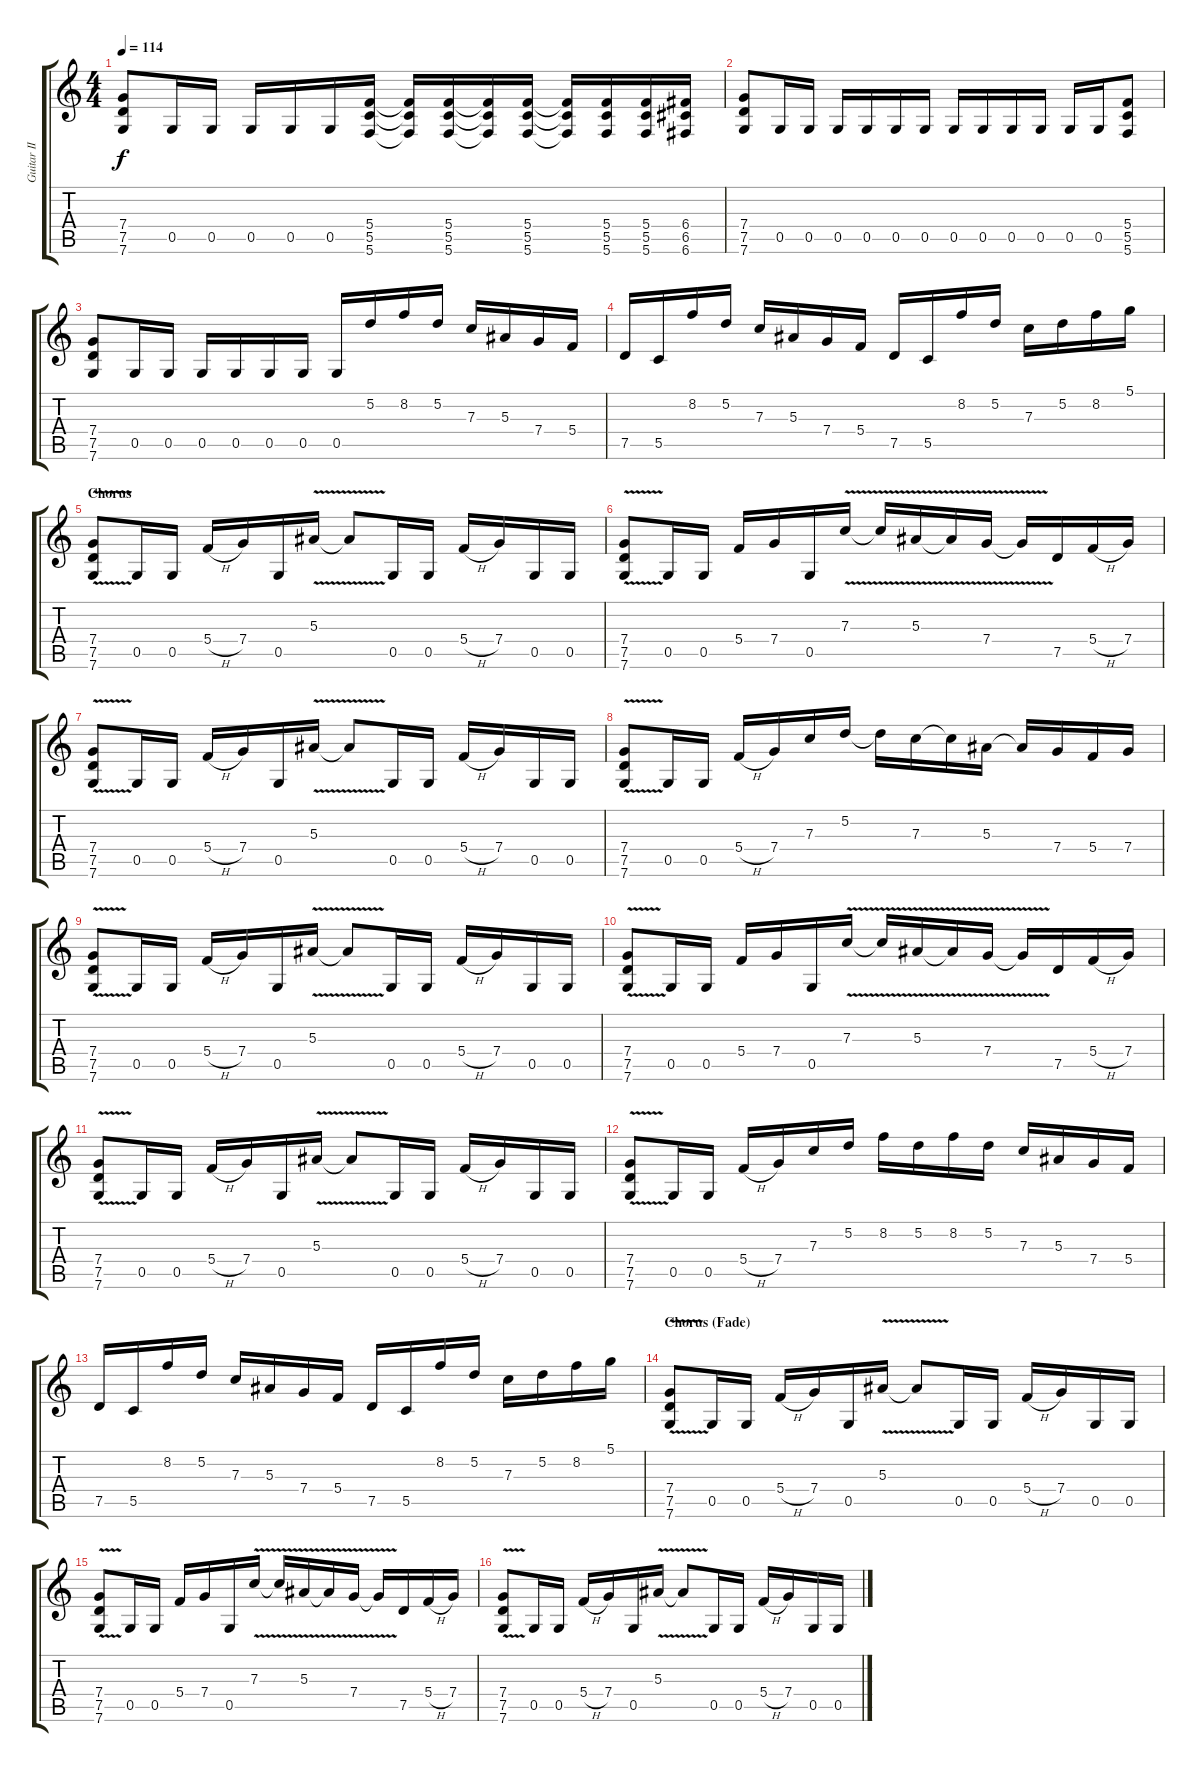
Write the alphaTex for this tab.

\track ("Guitar II" "Guitar II") {instrument overdrivenguitar}
\staff {score tabs}
\tuning (D4 A3 F3 C3 G2 C2) {hide}
\ts (4 4)
\tempo 114
\clef g2
\ks c
(7.4 7.5 7.6).8{dy f} 0.5.16 0.5.16 0.5.16 0.5.16 0.5.16 (5.4 5.5 5.6).16 (5.4{t} 5.5{t} 5.6{t}).16 (5.4 5.5 5.6).16 (5.4{t} 5.5{t} 5.6{t}).16 (5.4 5.5 5.6).16 (5.4{t} 5.5{t} 5.6{t}).16 (5.4 5.5 5.6).16 (5.4 5.5 5.6).16 (6.4 6.5 6.6).16 |
(7.4 7.5 7.6).8 0.5.16 0.5.16 0.5.16 0.5.16 0.5.16 0.5.16 0.5.16 0.5.16 0.5.16 0.5.16 0.5.16 0.5.16 (5.4 5.5 5.6).8 |
(7.4 7.5 7.6).8 0.5.16 0.5.16 0.5.16 0.5.16 0.5.16 0.5.16 0.5.16 5.2.16 8.2.16 5.2.16 7.3.16 5.3.16 7.4.16 5.4.16 |
7.5.16 5.5.16 8.2.16 5.2.16 7.3.16 5.3.16 7.4.16 5.4.16 7.5.16 5.5.16 8.2.16 5.2.16 7.3.16 5.2.16 8.2.16 5.1.16 |
\section ("" "Chorus")
(7.4{v} 7.5{v} 7.6{v}).8 0.5.16 0.5.16 5.4{h}.16 7.4.16 0.5.16 5.3{v}.16 5.3{t}.8 0.5.16 0.5.16 5.4{h}.16 7.4.16 0.5.16 0.5.16 |
(7.4{v} 7.5{v} 7.6{v}).8 0.5.16 0.5.16 5.4.16 7.4.16 0.5.16 7.3{v}.16 7.3{t}.16 5.3{v}.16 5.3{t}.16 7.4{v}.16 7.4{t}.16 7.5.16 5.4{h}.16 7.4.16 |
(7.4 7.5{v} 7.6{v}).8 0.5.16 0.5.16 5.4{h}.16 7.4.16 0.5.16 5.3{v}.16 5.3{t}.8 0.5.16 0.5.16 5.4{h}.16 7.4.16 0.5.16 0.5.16 |
(7.4{v} 7.5{v} 7.6{v}).8 0.5.16 0.5.16 5.4{h}.16 7.4.16 7.3.16 5.2.16 5.2{t}.16 7.3.16 7.3{t}.16 5.3.16 5.3{t}.16 7.4.16 5.4.16 7.4.16 |
(7.4{v} 7.5{v} 7.6{v}).8 0.5.16 0.5.16 5.4{h}.16 7.4.16 0.5.16 5.3{v}.16 5.3{t}.8 0.5.16 0.5.16 5.4{h}.16 7.4.16 0.5.16 0.5.16 |
(7.4{v} 7.5{v} 7.6{v}).8 0.5.16 0.5.16 5.4.16 7.4.16 0.5.16 7.3{v}.16 7.3{t}.16 5.3{v}.16 5.3{t}.16 7.4{v}.16 7.4{t}.16 7.5.16 5.4{h}.16 7.4.16 |
(7.4 7.5{v} 7.6{v}).8 0.5.16 0.5.16 5.4{h}.16 7.4.16 0.5.16 5.3{v}.16 5.3{t}.8 0.5.16 0.5.16 5.4{h}.16 7.4.16 0.5.16 0.5.16 |
(7.4{v} 7.5{v} 7.6{v}).8 0.5.16 0.5.16 5.4{h}.16 7.4.16 7.3.16 5.2.16 8.2.16 5.2.16 8.2.16 5.2.16 7.3.16 5.3.16 7.4.16 5.4.16 |
7.5.16 5.5.16 8.2.16 5.2.16 7.3.16 5.3.16 7.4.16 5.4.16 7.5.16 5.5.16 8.2.16 5.2.16 7.3.16 5.2.16 8.2.16 5.1.16 |
\section ("" "Chorus (Fade)")
(7.4{v} 7.5{v} 7.6{v}).8 0.5.16 0.5.16 5.4{h}.16 7.4.16 0.5.16 5.3{v}.16 5.3{t}.8 0.5.16 0.5.16 5.4{h}.16 7.4.16 0.5.16 0.5.16 |
(7.4{v} 7.5{v} 7.6{v}).8 0.5.16 0.5.16 5.4.16 7.4.16 0.5.16 7.3{v}.16 7.3{t}.16 5.3{v}.16 5.3{t}.16 7.4{v}.16 7.4{t}.16 7.5.16 5.4{h}.16 7.4.16 |
(7.4 7.5{v} 7.6{v}).8 0.5.16 0.5.16 5.4{h}.16 7.4.16 0.5.16 5.3{v}.16 5.3{t}.8 0.5.16 0.5.16 5.4{h}.16 7.4.16 0.5.16 0.5.16
